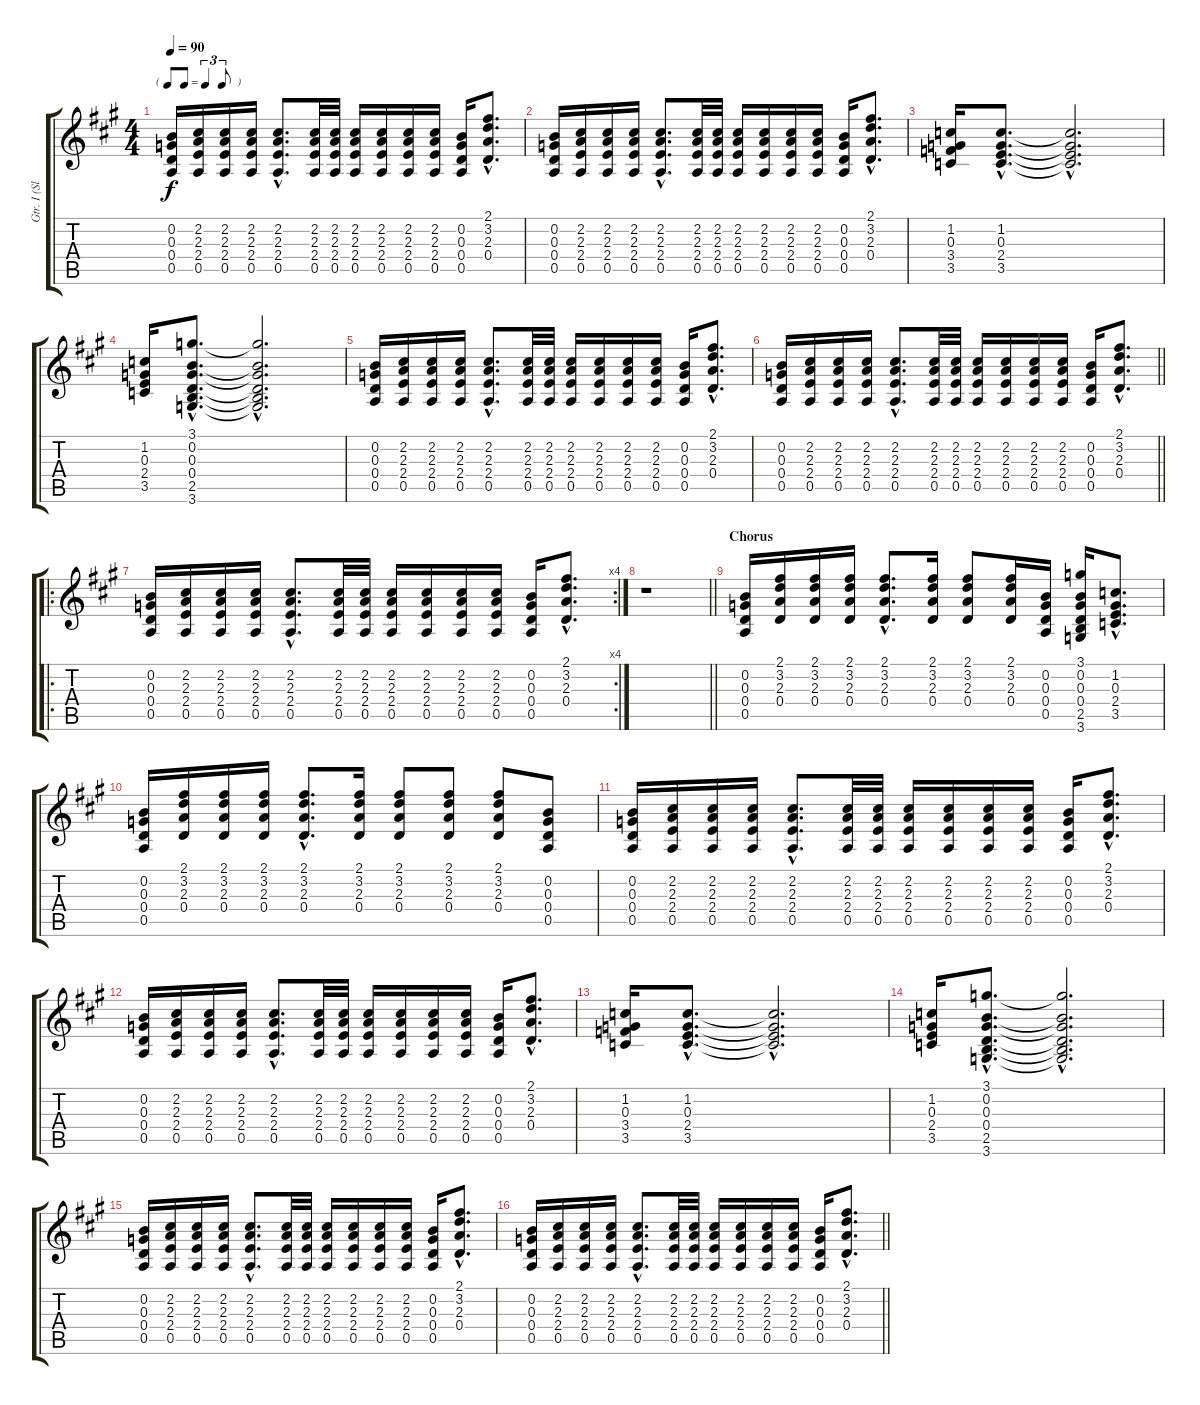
\track ("Gtr. I (Slight Overdrive)" "Gtr. I (Sl") {instrument overdrivenguitar}
\staff {score tabs}
\tuning (E4 B3 G3 D3 A2 E2) {hide}
\ts (4 4)
\tf triplet8th
\tempo 90
\clef g2
\ks a
(0.2 0.3 0.4 0.5).16{dy f instrument overdrivenguitar} (2.2 2.3 2.4 0.5).16 (2.2 2.3 2.4 0.5).16 (2.2 2.3 2.4 0.5).16 (2.2{hac} 2.3{hac} 2.4{hac} 0.5{hac}).8{d} (2.2 2.3 2.4 0.5).32 (2.2 2.3 2.4 0.5).32 (2.2 2.3 2.4 0.5).16 (2.2 2.3 2.4 0.5).16 (2.2 2.3 2.4 0.5).16 (2.2 2.3 2.4 0.5).16 (0.2 0.3 0.4 0.5).16 (2.1{hac} 3.2{hac} 2.3{hac} 0.4{hac}).8{d} |
(0.2 0.3 0.4 0.5).16 (2.2 2.3 2.4 0.5).16 (2.2 2.3 2.4 0.5).16 (2.2 2.3 2.4 0.5).16 (2.2{hac} 2.3{hac} 2.4{hac} 0.5{hac}).8{d} (2.2 2.3 2.4 0.5).32 (2.2 2.3 2.4 0.5).32 (2.2 2.3 2.4 0.5).16 (2.2 2.3 2.4 0.5).16 (2.2 2.3 2.4 0.5).16 (2.2 2.3 2.4 0.5).16 (0.2 0.3 0.4 0.5).16 (2.1{hac} 3.2{hac} 2.3{hac} 0.4{hac}).8{d} |
(1.2 0.3 3.4 3.5).16 (1.2{hac} 0.3{hac} 2.4{hac} 3.5{hac}).8{d} (1.2{hac t} 0.3{hac t} 2.4{hac t} 3.5{hac t}).2{d} |
(1.2 0.3 2.4 3.5).16 (3.1{hac} 0.2{hac} 0.3{hac} 0.4{hac} 2.5{hac} 3.6{hac}).8{d} (3.1{hac t} 0.2{hac t} 0.3{hac t} 0.4{hac t} 2.5{hac t} 3.6{hac t}).2{d} |
(0.2 0.3 0.4 0.5).16 (2.2 2.3 2.4 0.5).16 (2.2 2.3 2.4 0.5).16 (2.2 2.3 2.4 0.5).16 (2.2{hac} 2.3{hac} 2.4{hac} 0.5{hac}).8{d} (2.2 2.3 2.4 0.5).32 (2.2 2.3 2.4 0.5).32 (2.2 2.3 2.4 0.5).16 (2.2 2.3 2.4 0.5).16 (2.2 2.3 2.4 0.5).16 (2.2 2.3 2.4 0.5).16 (0.2 0.3 0.4 0.5).16 (2.1{hac} 3.2{hac} 2.3{hac} 0.4{hac}).8{d} |
\barLineRight lightlight
(0.2 0.3 0.4 0.5).16 (2.2 2.3 2.4 0.5).16 (2.2 2.3 2.4 0.5).16 (2.2 2.3 2.4 0.5).16 (2.2{hac} 2.3{hac} 2.4{hac} 0.5{hac}).8{d} (2.2 2.3 2.4 0.5).32 (2.2 2.3 2.4 0.5).32 (2.2 2.3 2.4 0.5).16 (2.2 2.3 2.4 0.5).16 (2.2 2.3 2.4 0.5).16 (2.2 2.3 2.4 0.5).16 (0.2 0.3 0.4 0.5).16 (2.1{hac} 3.2{hac} 2.3{hac} 0.4{hac}).8{d} |
\ro
\rc 4
(0.2 0.3 0.4 0.5).16 (2.2 2.3 2.4 0.5).16 (2.2 2.3 2.4 0.5).16 (2.2 2.3 2.4 0.5).16 (2.2{hac} 2.3{hac} 2.4{hac} 0.5{hac}).8{d} (2.2 2.3 2.4 0.5).32 (2.2 2.3 2.4 0.5).32 (2.2 2.3 2.4 0.5).16 (2.2 2.3 2.4 0.5).16 (2.2 2.3 2.4 0.5).16 (2.2 2.3 2.4 0.5).16 (0.2 0.3 0.4 0.5).16 (2.1{hac} 3.2{hac} 2.3{hac} 0.4{hac}).8{d} |
\barLineRight lightlight
r.1 |
\section ("" "Chorus")
(0.2 0.3 0.4 0.5).16 (2.1 3.2 2.3 0.4).16 (2.1 3.2 2.3 0.4).16 (2.1 3.2 2.3 0.4).16 (2.1{hac} 3.2{hac} 2.3{hac} 0.4{hac}).8{d} (2.1 3.2 2.3 0.4).16 (2.1 3.2 2.3 0.4).8 (2.1 3.2 2.3 0.4).16 (0.2 0.3 0.4 0.5).16 (3.1 0.2 0.3 0.4 2.5 3.6).16 (1.2{hac} 0.3{hac} 2.4{hac} 3.5{hac}).8{d} |
(0.2 0.3 0.4 0.5).16 (2.1 3.2 2.3 0.4).16 (2.1 3.2 2.3 0.4).16 (2.1 3.2 2.3 0.4).16 (2.1{hac} 3.2{hac} 2.3{hac} 0.4{hac}).8{d} (2.1 3.2 2.3 0.4).16 (2.1 3.2 2.3 0.4).8 (2.1 3.2 2.3 0.4).8 (2.1 3.2 2.3 0.4).8 (0.2 0.3 0.4 0.5).8 |
(0.2 0.3 0.4 0.5).16 (2.2 2.3 2.4 0.5).16 (2.2 2.3 2.4 0.5).16 (2.2 2.3 2.4 0.5).16 (2.2{hac} 2.3{hac} 2.4{hac} 0.5{hac}).8{d} (2.2 2.3 2.4 0.5).32 (2.2 2.3 2.4 0.5).32 (2.2 2.3 2.4 0.5).16 (2.2 2.3 2.4 0.5).16 (2.2 2.3 2.4 0.5).16 (2.2 2.3 2.4 0.5).16 (0.2 0.3 0.4 0.5).16 (2.1{hac} 3.2{hac} 2.3{hac} 0.4{hac}).8{d} |
(0.2 0.3 0.4 0.5).16 (2.2 2.3 2.4 0.5).16 (2.2 2.3 2.4 0.5).16 (2.2 2.3 2.4 0.5).16 (2.2{hac} 2.3{hac} 2.4{hac} 0.5{hac}).8{d} (2.2 2.3 2.4 0.5).32 (2.2 2.3 2.4 0.5).32 (2.2 2.3 2.4 0.5).16 (2.2 2.3 2.4 0.5).16 (2.2 2.3 2.4 0.5).16 (2.2 2.3 2.4 0.5).16 (0.2 0.3 0.4 0.5).16 (2.1{hac} 3.2{hac} 2.3{hac} 0.4{hac}).8{d} |
(1.2 0.3 3.4 3.5).16 (1.2{hac} 0.3{hac} 2.4{hac} 3.5{hac}).8{d} (1.2{hac t} 0.3{hac t} 2.4{hac t} 3.5{hac t}).2{d} |
(1.2 0.3 2.4 3.5).16 (3.1{hac} 0.2{hac} 0.3{hac} 0.4{hac} 2.5{hac} 3.6{hac}).8{d} (3.1{hac t} 0.2{hac t} 0.3{hac t} 0.4{hac t} 2.5{hac t} 3.6{hac t}).2{d} |
(0.2 0.3 0.4 0.5).16 (2.2 2.3 2.4 0.5).16 (2.2 2.3 2.4 0.5).16 (2.2 2.3 2.4 0.5).16 (2.2{hac} 2.3{hac} 2.4{hac} 0.5{hac}).8{d} (2.2 2.3 2.4 0.5).32 (2.2 2.3 2.4 0.5).32 (2.2 2.3 2.4 0.5).16 (2.2 2.3 2.4 0.5).16 (2.2 2.3 2.4 0.5).16 (2.2 2.3 2.4 0.5).16 (0.2 0.3 0.4 0.5).16 (2.1{hac} 3.2{hac} 2.3{hac} 0.4{hac}).8{d} |
\barLineRight lightlight
(0.2 0.3 0.4 0.5).16 (2.2 2.3 2.4 0.5).16 (2.2 2.3 2.4 0.5).16 (2.2 2.3 2.4 0.5).16 (2.2{hac} 2.3{hac} 2.4{hac} 0.5{hac}).8{d} (2.2 2.3 2.4 0.5).32 (2.2 2.3 2.4 0.5).32 (2.2 2.3 2.4 0.5).16 (2.2 2.3 2.4 0.5).16 (2.2 2.3 2.4 0.5).16 (2.2 2.3 2.4 0.5).16 (0.2 0.3 0.4 0.5).16 (2.1{hac} 3.2{hac} 2.3{hac} 0.4{hac}).8{d}
